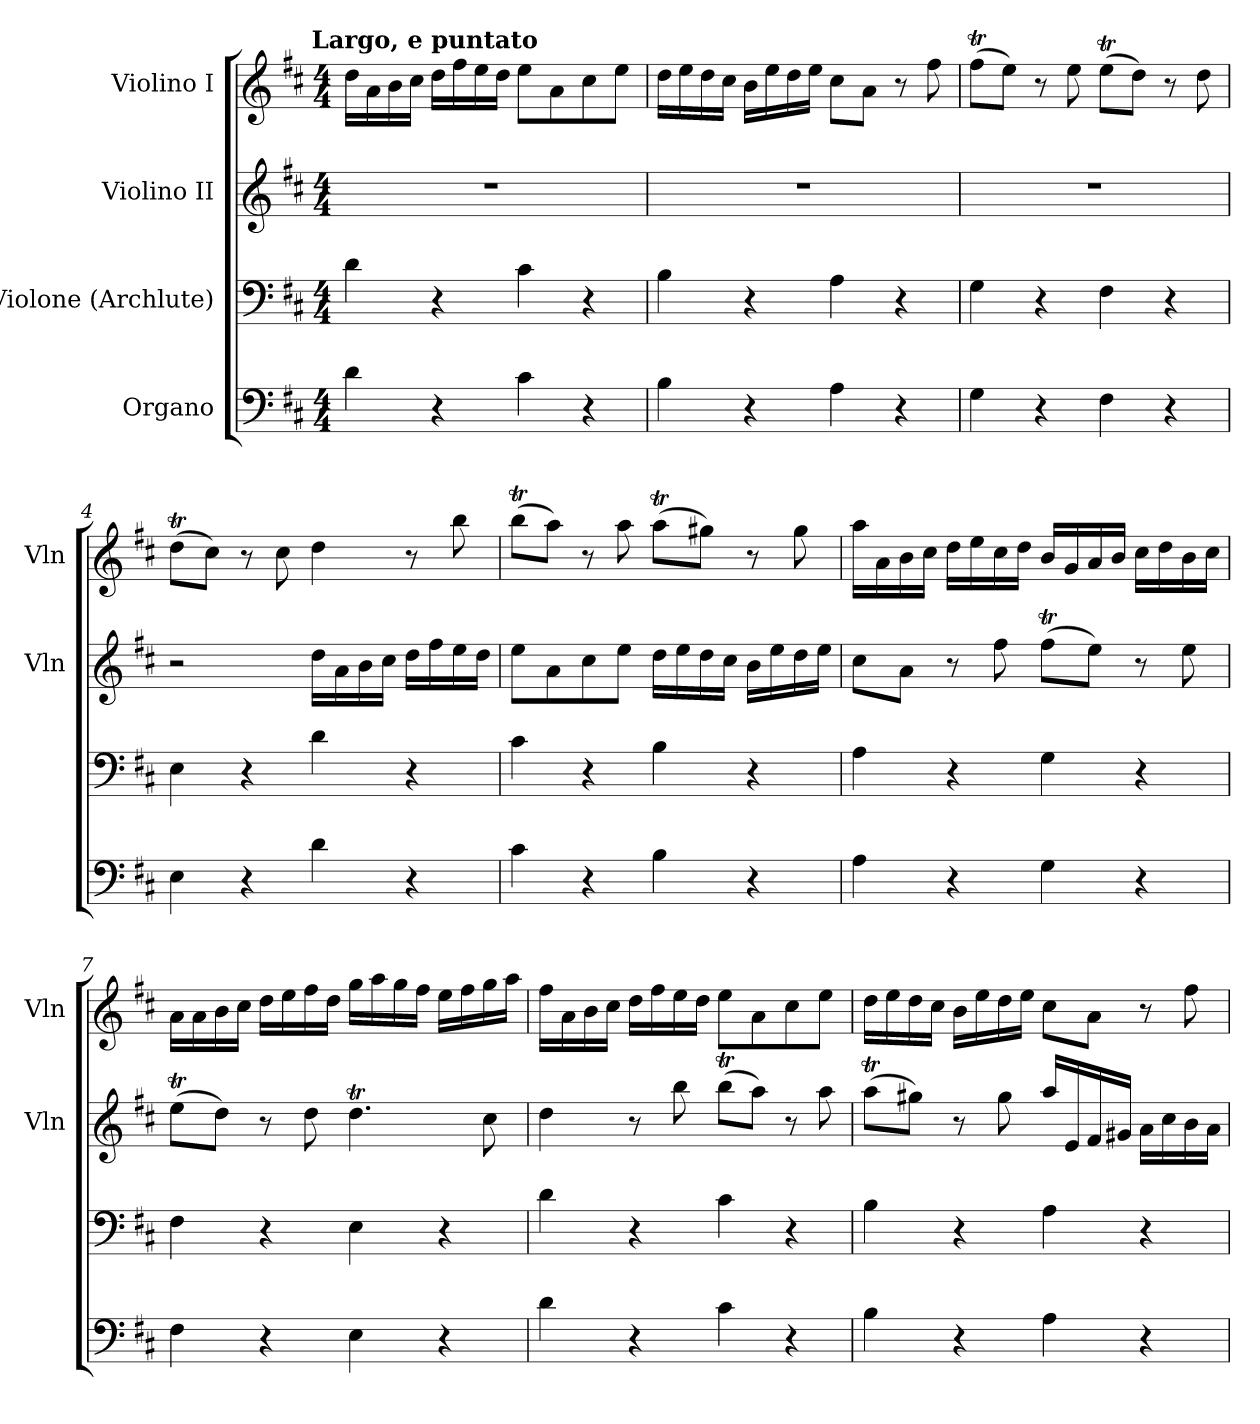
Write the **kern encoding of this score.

**kern	**kern	**kern	**kern
*part4	*part3	*part2	*part1
*staff4	*staff3	*staff2	*staff1
*I"Organo	*I"Violone (Archlute)	*I"Violino II	*I"Violino I
*	*	*I'Vln	*I'Vln
*clefF4	*clefF4	*clefG2	*clefG2
*k[f#c#]	*k[f#c#]	*k[f#c#]	*k[f#c#]
*D:	*D:	*D:	*D:
!!LO:TX:omd:t=Largo, e puntato
*M4/4	*M4/4	*M4/4	*M4/4
*MM50	*MM50	*MM50	*MM50
=1	=1	=1	=1
4d\	4d\	1r	16dd\LL
.	.	.	16a\
.	.	.	16b\
.	.	.	16cc#\JJ
4r	4r	.	16dd\LL
.	.	.	16ff#\
.	.	.	16ee\
.	.	.	16dd\JJ
4c#\	4c#\	.	8ee\L
.	.	.	8a\
4r	4r	.	8cc#\
.	.	.	8ee\J
=2	=2	=2	=2
4B\	4B\	1r	16dd\LL
.	.	.	16ee\
.	.	.	16dd\
.	.	.	16cc#\JJ
4r	4r	.	16b\LL
.	.	.	16ee\
.	.	.	16dd\
.	.	.	16ee\JJ
4A\	4A\	.	8cc#\L
.	.	.	8a\J
4r	4r	.	8r
.	.	.	8ff#\
=3	=3	=3	=3
4G\	4G\	1r	(8ff#t\L
.	.	.	8ee\J)
4r	4r	.	8r
.	.	.	8ee\
4F#\	4F#\	.	(8eeT\L
.	.	.	8dd\J)
4r	4r	.	8r
.	.	.	8dd\
=4	=4	=4	=4
4E\	4E\	2r	(8ddT\L
.	.	.	8cc#\J)
4r	4r	.	8r
.	.	.	8cc#\
4d\	4d\	16dd\LL	4dd\
.	.	16a\	.
.	.	16b\	.
.	.	16cc#\JJ	.
4r	4r	16dd\LL	8r
.	.	16ff#\	.
.	.	16ee\	8bb\
.	.	16dd\JJ	.
=5	=5	=5	=5
4c#\	4c#\	8ee\L	(8bbT\L
.	.	8a\	8aa\J)
4r	4r	8cc#\	8r
.	.	8ee\J	8aa\
4B\	4B\	16dd\LL	(8aaT\L
.	.	16ee\	.
.	.	16dd\	8gg#X\J)
.	.	16cc#\JJ	.
4r	4r	16b\LL	8r
.	.	16ee\	.
.	.	16dd\	8gg#\
.	.	16ee\JJ	.
=6	=6	=6	=6
4A\	4A\	8cc#\L	16aa\LL
.	.	.	16a\
.	.	8a\J	16b\
.	.	.	16cc#\JJ
4r	4r	8r	16dd\LL
.	.	.	16ee\
.	.	8ff#\	16cc#\
.	.	.	16dd\JJ
4G\	4G\	(8ff#t\L	16b/LL
.	.	.	16g/
.	.	8ee\J)	16a/
.	.	.	16b/JJ
4r	4r	8r	16cc#\LL
.	.	.	16dd\
.	.	8ee\	16b\
.	.	.	16cc#\JJ
=7	=7	=7	=7
4F#\	4F#\	(8eeT\L	16a\LL
.	.	.	16a\
.	.	8dd\J)	16b\
.	.	.	16cc#\JJ
4r	4r	8r	16dd\LL
.	.	.	16ee\
.	.	8dd\	16ff#\
.	.	.	16dd\JJ
4E\	4E\	4.ddT\	16gg\LL
.	.	.	16aa\
.	.	.	16gg\
.	.	.	16ff#\JJ
4r	4r	.	16ee\LL
.	.	.	16ff#\
.	.	8cc#\	16gg\
.	.	.	16aa\JJ
=8	=8	=8	=8
4d\	4d\	4dd\	16ff#\LL
.	.	.	16a\
.	.	.	16b\
.	.	.	16cc#\JJ
4r	4r	8r	16dd\LL
.	.	.	16ff#\
.	.	8bb\	16ee\
.	.	.	16dd\JJ
4c#\	4c#\	(8bbT\L	8ee\L
.	.	8aa\J)	8a\
4r	4r	8r	8cc#\
.	.	8aa\	8ee\J
=9	=9	=9	=9
4B\	4B\	(8aaT\L	16dd\LL
.	.	.	16ee\
.	.	8gg#X\J)	16dd\
.	.	.	16cc#\JJ
4r	4r	8r	16b\LL
.	.	.	16ee\
.	.	8gg#\	16dd\
.	.	.	16ee\JJ
4A\	4A\	16aa/LL	8cc#\L
.	.	16e/	.
.	.	16f#/	8a\J
.	.	16g#X/JJ	.
4r	4r	16a\LL	8r
.	.	16cc#\	.
.	.	16b\	8ff#\
.	.	16a\JJ	.
=	=	=	=
*-	*-	*-	*-
